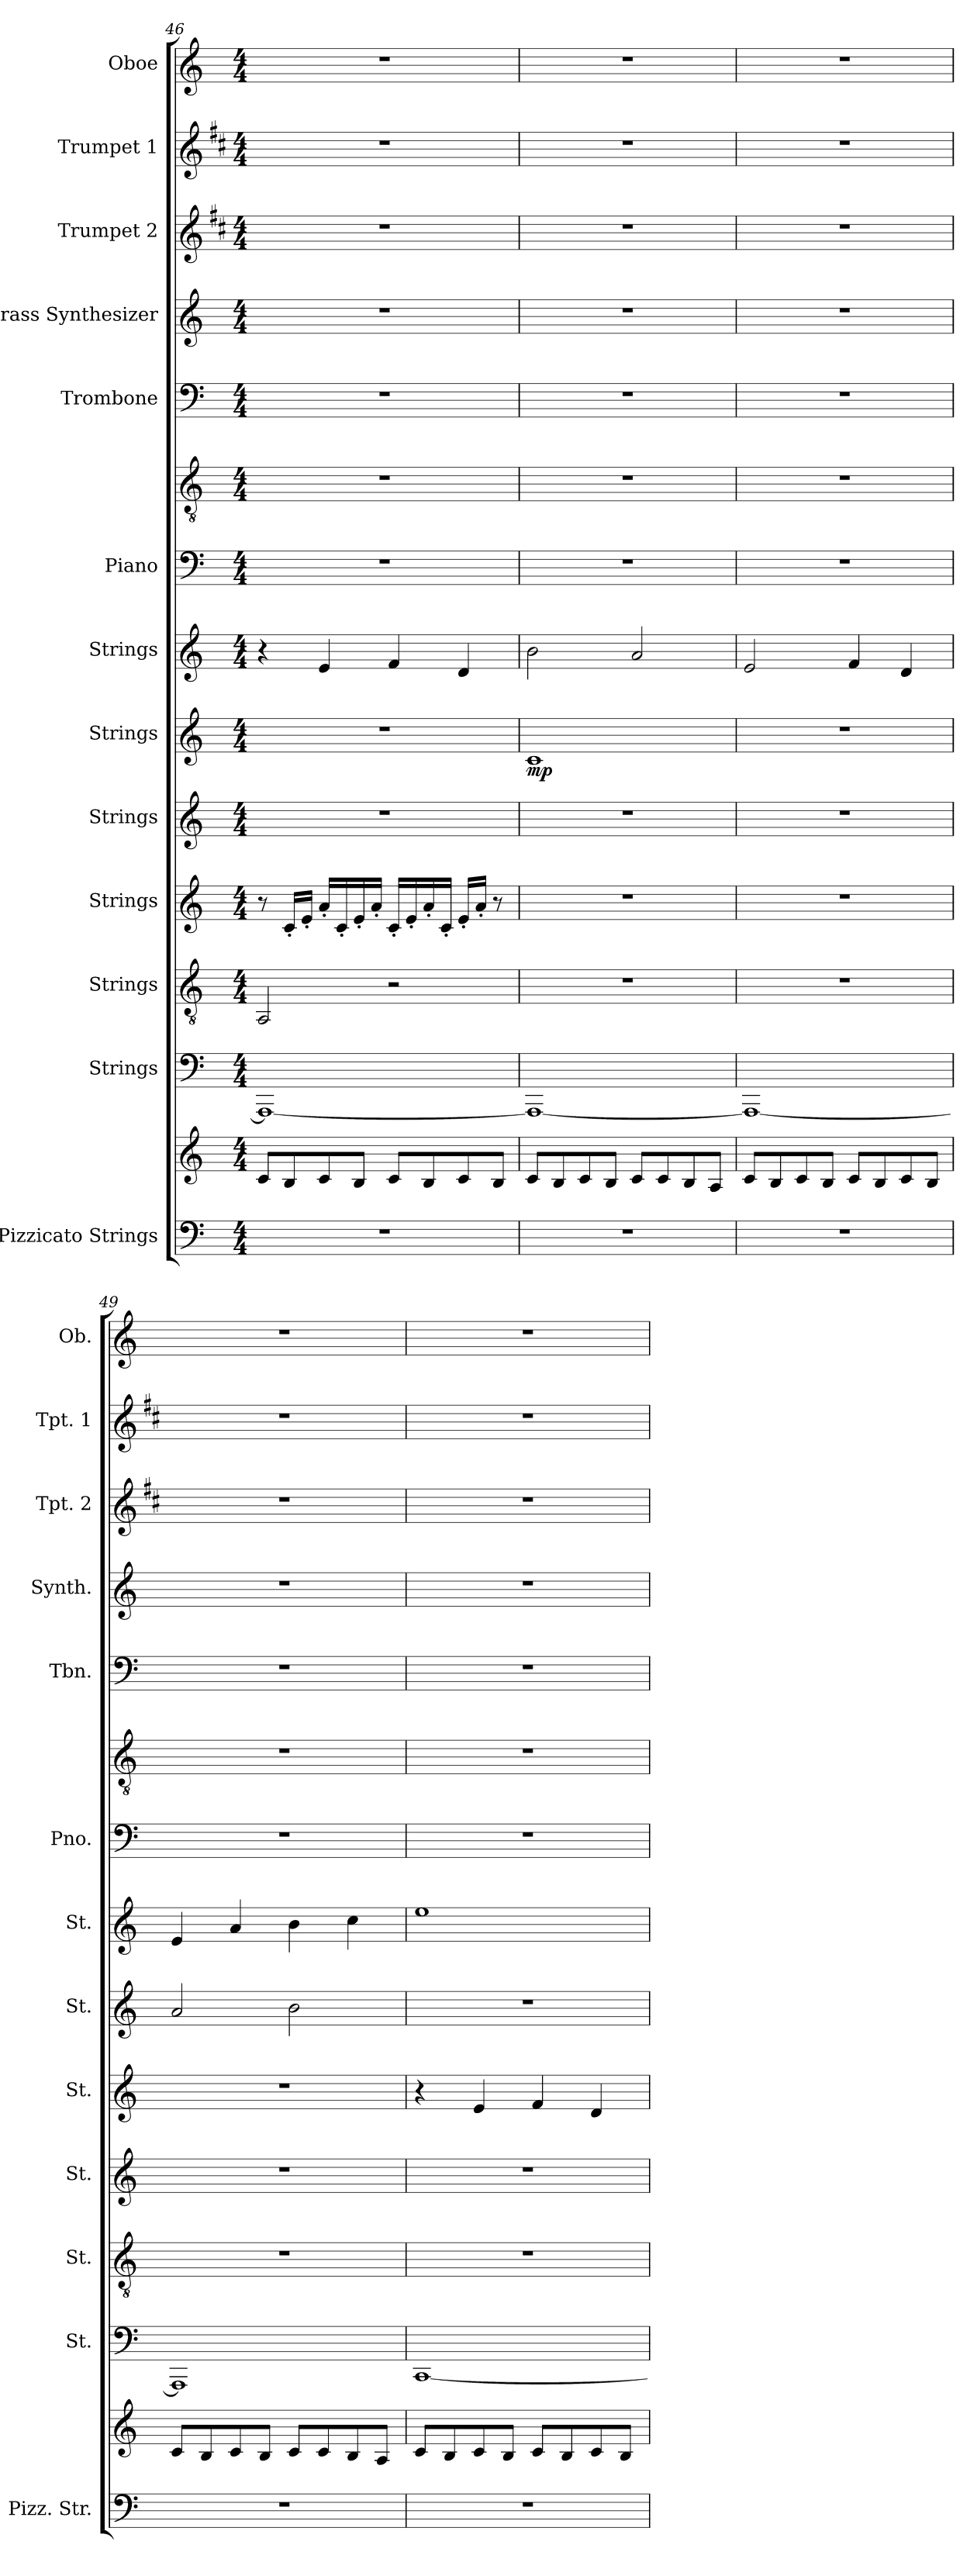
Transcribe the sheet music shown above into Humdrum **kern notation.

**kern	**kern	**kern	**kern	**kern	**kern	**kern	**dynam	**kern	**kern	**kern	**kern	**kern	**kern	**kern	**kern
*part13	*part13	*part12	*part11	*part10	*part9	*part8	*part8	*part7	*part6	*part6	*part5	*part4	*part3	*part2	*part1
*staff15	*staff14	*staff13	*staff12	*staff11	*staff10	*staff9	*staff9	*staff8	*staff7	*staff6	*staff5	*staff4	*staff3	*staff2	*staff1
*I"Pizzicato Strings	*	*I"Strings	*I"Strings	*I"Strings	*I"Strings	*I"Strings	*	*I"Strings	*I"Piano	*	*I"Trombone	*I"Brass Synthesizer	*I"Trumpet 2	*I"Trumpet 1	*I"Oboe
*I'Pizz. Str.	*	*I'St.	*I'St.	*I'St.	*I'St.	*I'St.	*	*I'St.	*I'Pno.	*	*I'Tbn.	*I'Synth.	*I'Tpt. 2	*I'Tpt. 1	*I'Ob.
*clefF4	*clefG2	*clefF4	*clefGv2	*clefG2	*clefG2	*clefG2	*	*clefG2	*clefF4	*clefGv2	*clefF4	*clefG2	*clefG2	*clefG2	*clefG2
*	*	*	*	*	*	*	*	*	*	*	*	*	*ITrd1c2	*ITrd1c2	*
*k[]	*k[]	*k[]	*k[]	*k[]	*k[]	*k[]	*	*k[]	*k[]	*k[]	*k[]	*k[]	*k[]	*k[]	*k[]
*M4/4	*M4/4	*M4/4	*M4/4	*M4/4	*M4/4	*M4/4	*	*M4/4	*M4/4	*M4/4	*M4/4	*M4/4	*M4/4	*M4/4	*M4/4
=46	=46	=46	=46	=46	=46	=46	=46	=46	=46	=46	=46	=46	=46	=46	=46
1r	8c/L	1AAA_	2AA/	8r	1r	1r	.	4r	1r	1r	1r	1r	1r	1r	1r
.	8B/	.	.	16c'/LL	.	.	.	.	.	.	.	.	.	.	.
.	.	.	.	16e'/JJ	.	.	.	.	.	.	.	.	.	.	.
.	8c/	.	.	16a'/LL	.	.	.	4e/	.	.	.	.	.	.	.
.	.	.	.	16c'/	.	.	.	.	.	.	.	.	.	.	.
.	8B/J	.	.	16e'/	.	.	.	.	.	.	.	.	.	.	.
.	.	.	.	16a'/JJ	.	.	.	.	.	.	.	.	.	.	.
.	8c/L	.	2r	16c'/LL	.	.	.	4f/	.	.	.	.	.	.	.
.	.	.	.	16e'/	.	.	.	.	.	.	.	.	.	.	.
.	8B/	.	.	16a'/	.	.	.	.	.	.	.	.	.	.	.
.	.	.	.	16c'/JJ	.	.	.	.	.	.	.	.	.	.	.
.	8c/	.	.	16e'/LL	.	.	.	4d/	.	.	.	.	.	.	.
.	.	.	.	16a'/JJ	.	.	.	.	.	.	.	.	.	.	.
.	8B/J	.	.	8r	.	.	.	.	.	.	.	.	.	.	.
=47	=47	=47	=47	=47	=47	=47	=47	=47	=47	=47	=47	=47	=47	=47	=47
!	!	!	!	!	!	!	!LO:DY:b	!	!	!	!	!	!	!	!
1r	8c/L	1AAA_	1r	1r	1r	1c	mp	2b\	1r	1r	1r	1r	1r	1r	1r
.	8B/	.	.	.	.	.	.	.	.	.	.	.	.	.	.
.	8c/	.	.	.	.	.	.	.	.	.	.	.	.	.	.
.	8B/J	.	.	.	.	.	.	.	.	.	.	.	.	.	.
.	8c/L	.	.	.	.	.	.	2a/	.	.	.	.	.	.	.
.	8c/	.	.	.	.	.	.	.	.	.	.	.	.	.	.
.	8B/	.	.	.	.	.	.	.	.	.	.	.	.	.	.
.	8A/J	.	.	.	.	.	.	.	.	.	.	.	.	.	.
!!LO:LB:g=z
=48	=48	=48	=48	=48	=48	=48	=48	=48	=48	=48	=48	=48	=48	=48	=48
1r	8c/L	1AAA_	1r	1r	1r	1r	.	2e/	1r	1r	1r	1r	1r	1r	1r
.	8B/	.	.	.	.	.	.	.	.	.	.	.	.	.	.
.	8c/	.	.	.	.	.	.	.	.	.	.	.	.	.	.
.	8B/J	.	.	.	.	.	.	.	.	.	.	.	.	.	.
.	8c/L	.	.	.	.	.	.	4f/	.	.	.	.	.	.	.
.	8B/	.	.	.	.	.	.	.	.	.	.	.	.	.	.
.	8c/	.	.	.	.	.	.	4d/	.	.	.	.	.	.	.
.	8B/J	.	.	.	.	.	.	.	.	.	.	.	.	.	.
=49	=49	=49	=49	=49	=49	=49	=49	=49	=49	=49	=49	=49	=49	=49	=49
1r	8c/L	1AAA]	1r	1r	1r	2a/	.	4e/	1r	1r	1r	1r	1r	1r	1r
.	8B/	.	.	.	.	.	.	.	.	.	.	.	.	.	.
.	8c/	.	.	.	.	.	.	4a/	.	.	.	.	.	.	.
.	8B/J	.	.	.	.	.	.	.	.	.	.	.	.	.	.
.	8c/L	.	.	.	.	2b\	.	4b\	.	.	.	.	.	.	.
.	8c/	.	.	.	.	.	.	.	.	.	.	.	.	.	.
.	8B/	.	.	.	.	.	.	4cc\	.	.	.	.	.	.	.
.	8A/J	.	.	.	.	.	.	.	.	.	.	.	.	.	.
!!LO:PB:g=z
=50	=50	=50	=50	=50	=50	=50	=50	=50	=50	=50	=50	=50	=50	=50	=50
1r	8c/L	[1CC	1r	1r	4r	1r	.	1ee	1r	1r	1r	1r	1r	1r	1r
.	8B/	.	.	.	.	.	.	.	.	.	.	.	.	.	.
.	8c/	.	.	.	4e/	.	.	.	.	.	.	.	.	.	.
.	8B/J	.	.	.	.	.	.	.	.	.	.	.	.	.	.
.	8c/L	.	.	.	4f/	.	.	.	.	.	.	.	.	.	.
.	8B/	.	.	.	.	.	.	.	.	.	.	.	.	.	.
.	8c/	.	.	.	4d/	.	.	.	.	.	.	.	.	.	.
.	8B/J	.	.	.	.	.	.	.	.	.	.	.	.	.	.
=	=	=	=	=	=	=	=	=	=	=	=	=	=	=	=
*-	*-	*-	*-	*-	*-	*-	*-	*-	*-	*-	*-	*-	*-	*-	*-
